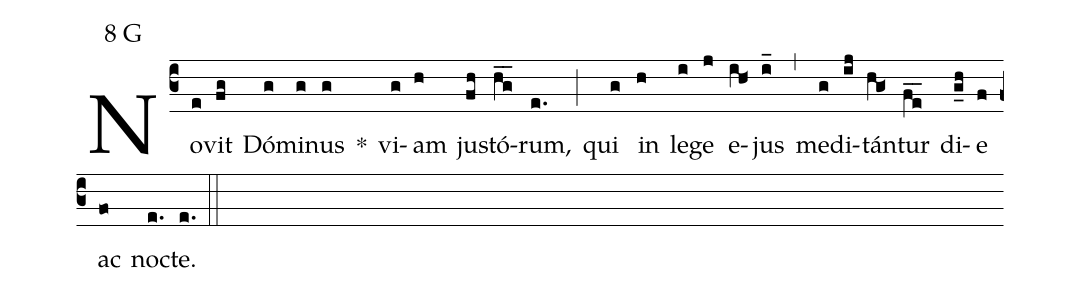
mode:8 G;
%%
(c3) No(e)vit(fg) Dó(g)mi(g)nus(g) *() vi(g)am(h) ju(fh)stó(hg__)rum,(e.) (;) qui(g) in(h) le(i)ge(j) e(ih<)jus(i_) (,) me(g)di(ij)tán(hg<)tur(fe__) di(g_h)e(f) ac(fo) no(e.)cte.(e.) (::)
